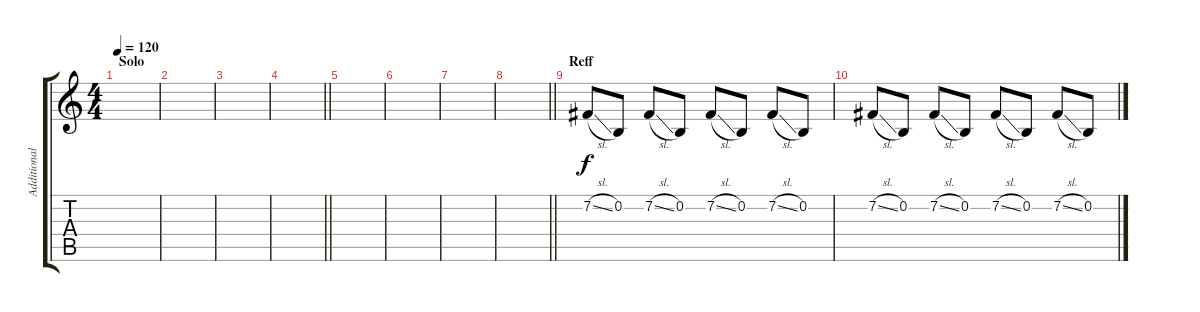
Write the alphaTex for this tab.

\track ("Additional Keyboard" "Additional") {instrument fx7echoes}
\staff {score tabs}
\tuning (E4 B3 G3 D3 A2 E2) {hide}
\ts (4 4)
\section ("" "Solo")
\tempo 120
\clef g2
\ks c
|
|
|
\barLineRight lightlight
|
|
|
|
\barLineRight lightlight
|
\section ("" "Reff")
7.2{sl}.8{volume 0} 0.2.8 7.2{sl}.8 0.2.8 7.2{sl}.8 0.2.8 7.2{sl}.8 0.2.8 |
7.2{sl}.8 0.2.8 7.2{sl}.8 0.2.8 7.2{sl}.8 0.2.8 7.2{sl}.8 0.2.8
